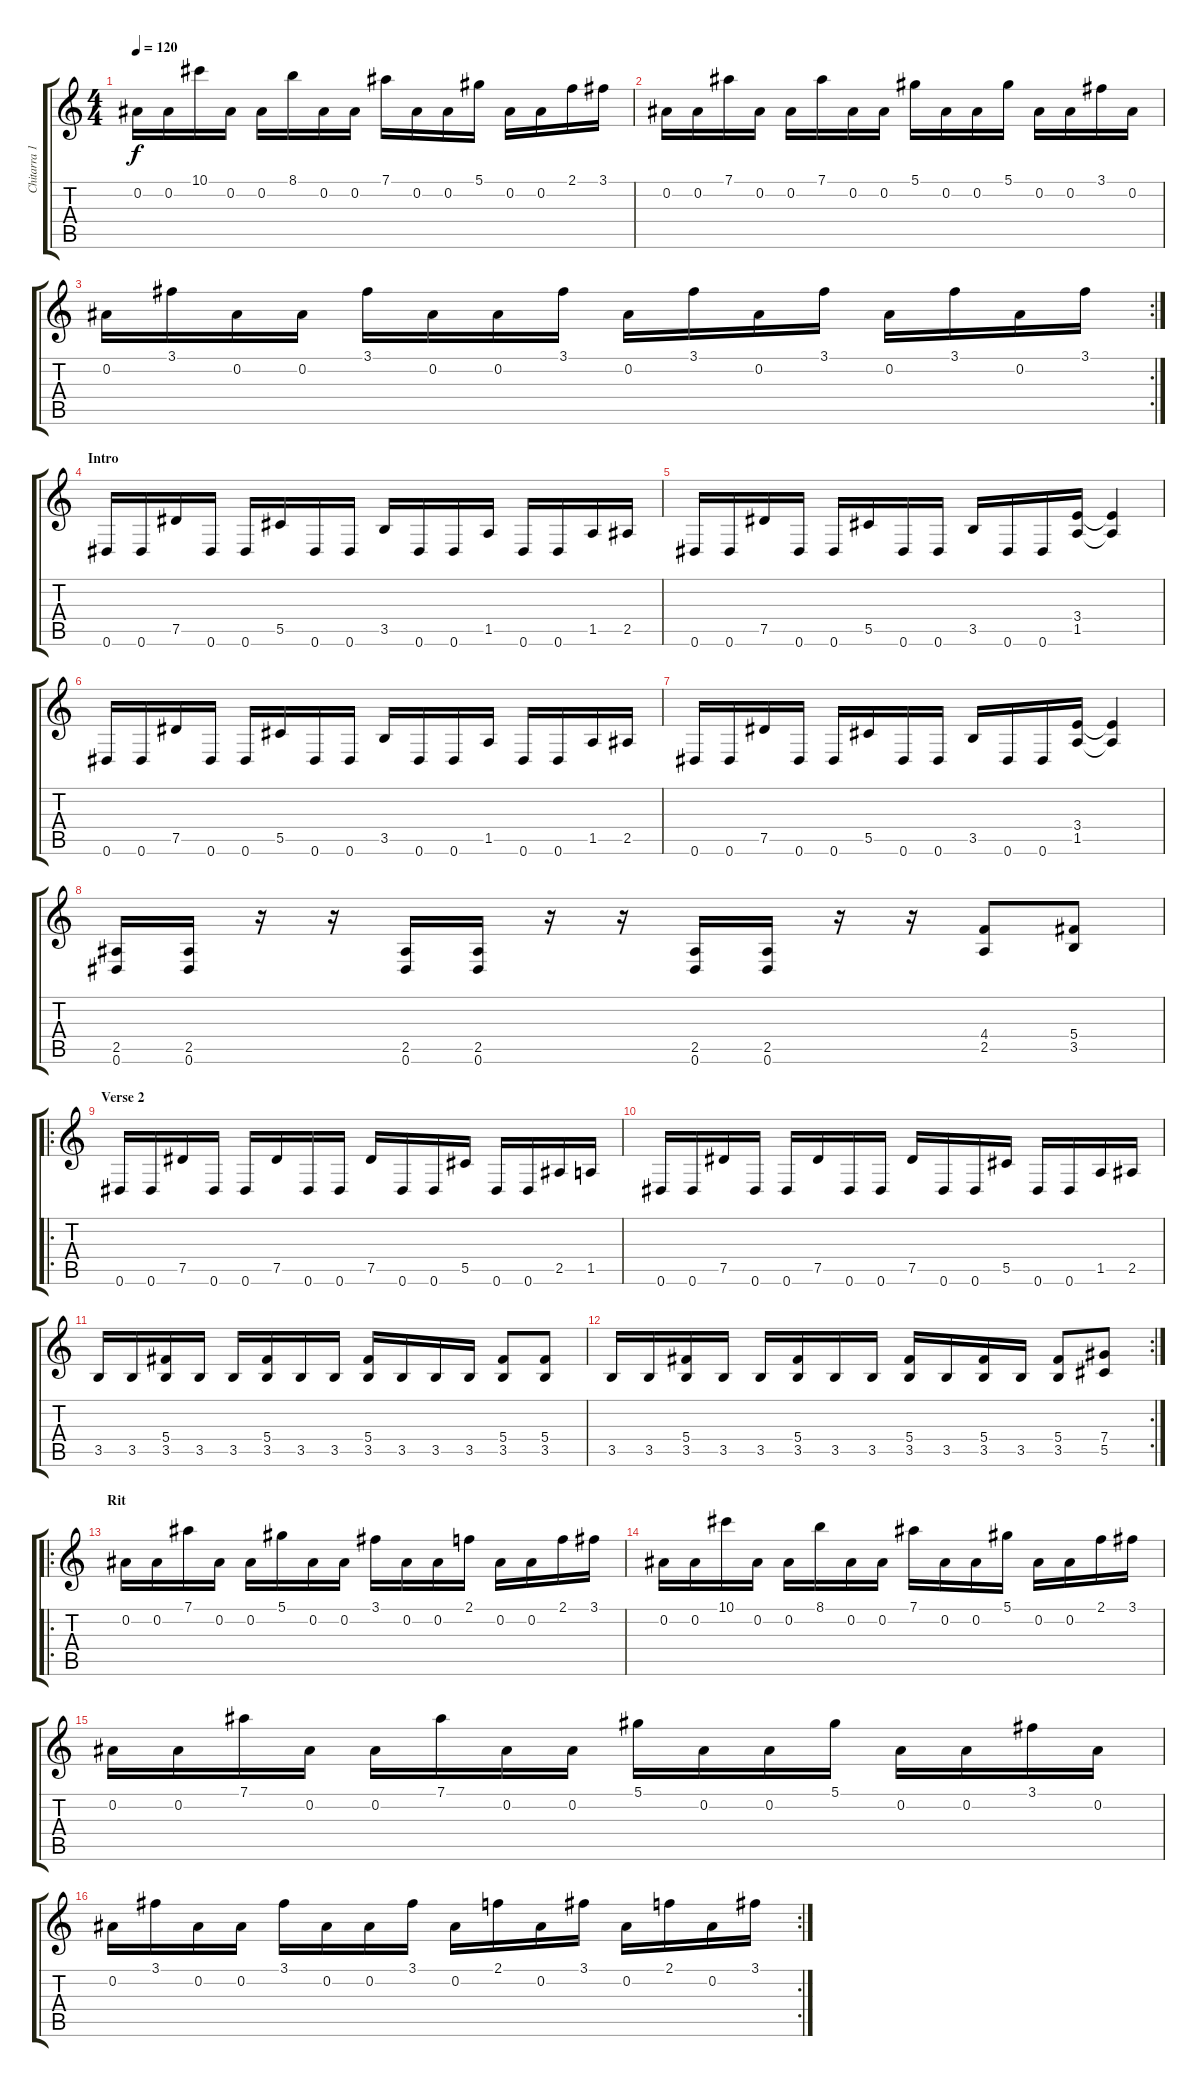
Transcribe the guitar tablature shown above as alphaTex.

\track ("Chitarra 1" "Chitarra 1") {instrument overdrivenguitar}
\staff {score tabs}
\tuning (Eb4 Bb3 Gb3 Db3 Ab2 Eb2) {hide}
\ts (4 4)
\tempo 120
\clef g2
\ks c
0.2.16{dy f} 0.2.16 10.1.16 0.2.16 0.2.16 8.1.16 0.2.16 0.2.16 7.1.16 0.2.16 0.2.16 5.1.16 0.2.16 0.2.16 2.1.16 3.1.16 |
0.2.16 0.2.16 7.1.16 0.2.16 0.2.16 7.1.16 0.2.16 0.2.16 5.1.16 0.2.16 0.2.16 5.1.16 0.2.16 0.2.16 3.1.16 0.2.16 |
\rc 2
0.2.16 3.1.16 0.2.16 0.2.16 3.1.16 0.2.16 0.2.16 3.1.16 0.2.16 3.1.16 0.2.16 3.1.16 0.2.16 3.1.16 0.2.16 3.1.16 |
\section ("" "Intro")
0.6.16 0.6.16 7.5.16 0.6.16 0.6.16 5.5.16 0.6.16 0.6.16 3.5.16 0.6.16 0.6.16 1.5.16 0.6.16 0.6.16 1.5.16 2.5.16 |
0.6.16 0.6.16 7.5.16 0.6.16 0.6.16 5.5.16 0.6.16 0.6.16 3.5.16 0.6.16 0.6.16 (3.4 1.5).16 (3.4{t} 1.5{t}).4 |
0.6.16 0.6.16 7.5.16 0.6.16 0.6.16 5.5.16 0.6.16 0.6.16 3.5.16 0.6.16 0.6.16 1.5.16 0.6.16 0.6.16 1.5.16 2.5.16 |
0.6.16 0.6.16 7.5.16 0.6.16 0.6.16 5.5.16 0.6.16 0.6.16 3.5.16 0.6.16 0.6.16 (3.4 1.5).16 (3.4{t} 1.5{t}).4 |
(2.5 0.6).16 (2.5 0.6).16 r.16 r.16 (2.5 0.6).16 (2.5 0.6).16 r.16 r.16 (2.5 0.6).16 (2.5 0.6).16 r.16 r.16 (4.4 2.5).8 (5.4 3.5).8 |
\ro
\section ("" "Verse 2")
0.6.16 0.6.16 7.5.16 0.6.16 0.6.16 7.5.16 0.6.16 0.6.16 7.5.16 0.6.16 0.6.16 5.5.16 0.6.16 0.6.16 2.5.16 1.5.16 |
0.6.16 0.6.16 7.5.16 0.6.16 0.6.16 7.5.16 0.6.16 0.6.16 7.5.16 0.6.16 0.6.16 5.5.16 0.6.16 0.6.16 1.5.16 2.5.16 |
3.5.16 3.5.16 (5.4 3.5).16 3.5.16 3.5.16 (5.4 3.5).16 3.5.16 3.5.16 (5.4 3.5).16 3.5.16 3.5.16 3.5.16 (5.4 3.5).8 (5.4 3.5).8 |
\rc 2
3.5.16 3.5.16 (5.4 3.5).16 3.5.16 3.5.16 (5.4 3.5).16 3.5.16 3.5.16 (5.4 3.5).16 3.5.16 (5.4 3.5).16 3.5.16 (5.4 3.5).8 (7.4 5.5).8 |
\ro
\section ("" "Rit")
0.2.16 0.2.16 7.1.16 0.2.16 0.2.16 5.1.16 0.2.16 0.2.16 3.1.16 0.2.16 0.2.16 2.1.16 0.2.16 0.2.16 2.1.16 3.1.16 |
0.2.16 0.2.16 10.1.16 0.2.16 0.2.16 8.1.16 0.2.16 0.2.16 7.1.16 0.2.16 0.2.16 5.1.16 0.2.16 0.2.16 2.1.16 3.1.16 |
0.2.16 0.2.16 7.1.16 0.2.16 0.2.16 7.1.16 0.2.16 0.2.16 5.1.16 0.2.16 0.2.16 5.1.16 0.2.16 0.2.16 3.1.16 0.2.16 |
\rc 2
0.2.16 3.1.16 0.2.16 0.2.16 3.1.16 0.2.16 0.2.16 3.1.16 0.2.16 2.1.16 0.2.16 3.1.16 0.2.16 2.1.16 0.2.16 3.1.16
